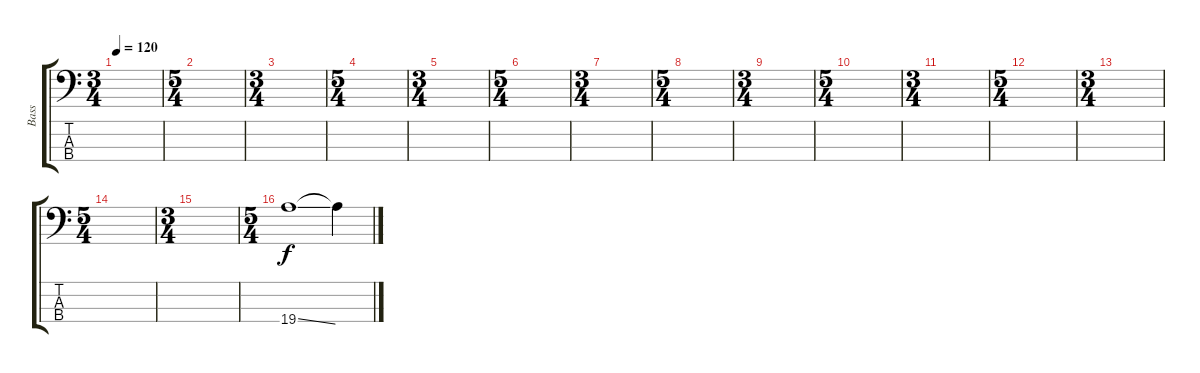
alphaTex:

\track ("Bass" "Bass") {instrument slapbass2}
\staff {score tabs}
\tuning (G2 D2 A1 D1) {hide}
\ts (3 4)
\tempo 120
\clef f4
\ks c
|
\ts (5 4)
|
\ts (3 4)
|
\ts (5 4)
|
\ts (3 4)
|
\ts (5 4)
|
\ts (3 4)
|
\ts (5 4)
|
\ts (3 4)
|
\ts (5 4)
|
\ts (3 4)
|
\ts (5 4)
|
\ts (3 4)
|
\ts (5 4)
|
\ts (3 4)
|
\ts (5 4)
19.4{ss}.1 19.4{t}.4
